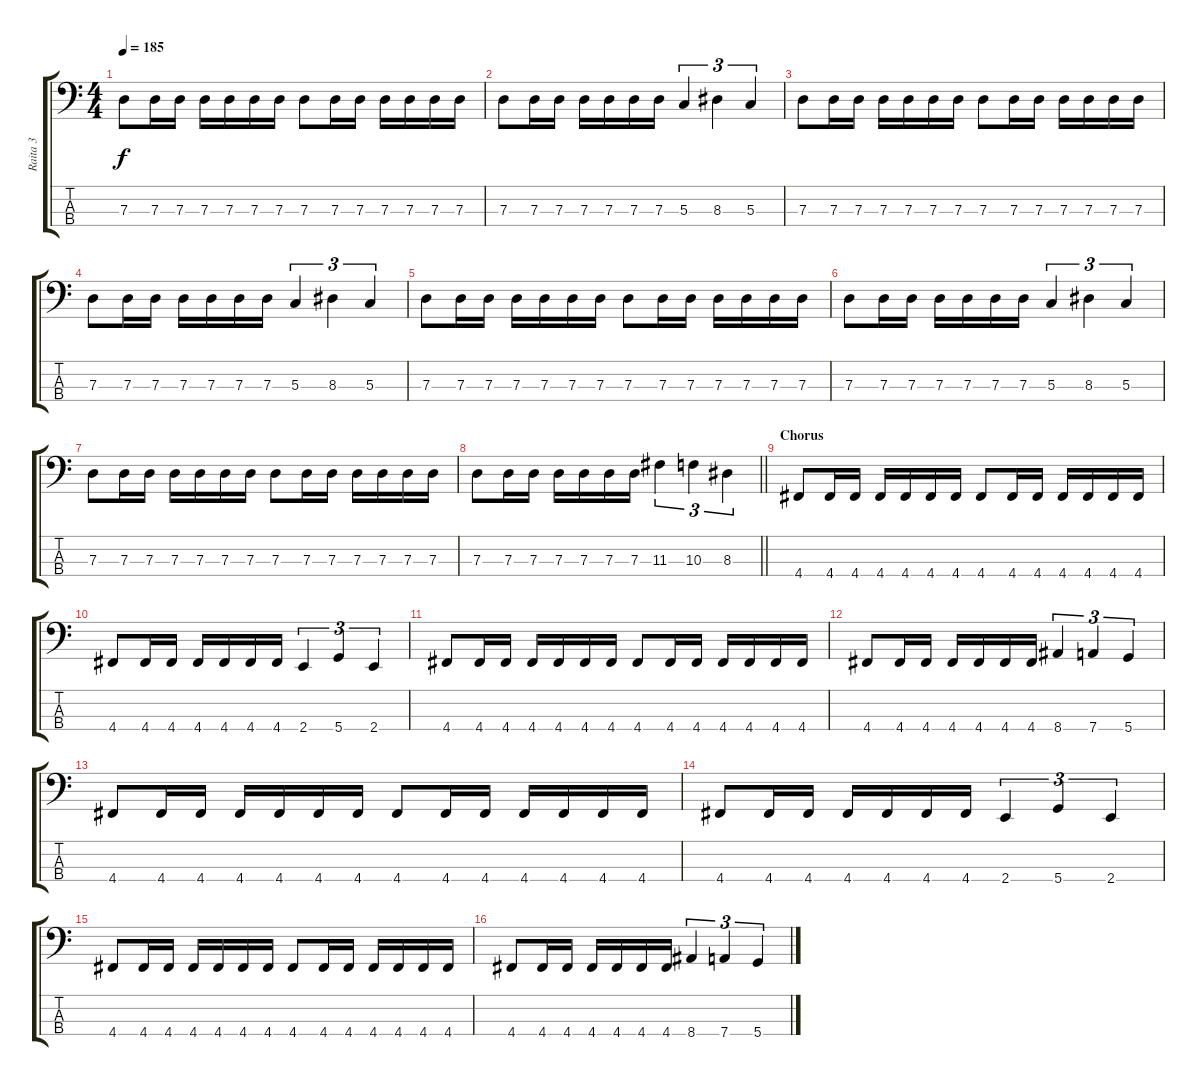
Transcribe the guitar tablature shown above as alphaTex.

\track ("Raita 3" "Raita 3") {instrument distortionguitar}
\staff {score tabs}
\tuning (F2 C2 G1 D1) {hide}
\ts (4 4)
\tempo 185
\clef f4
\ks c
7.3.8{dy f} 7.3.16 7.3.16 7.3.16 7.3.16 7.3.16 7.3.16 7.3.8 7.3.16 7.3.16 7.3.16 7.3.16 7.3.16 7.3.16 |
7.3.8 7.3.16 7.3.16 7.3.16 7.3.16 7.3.16 7.3.16 5.3.4{tu (3 2)} 8.3.4{tu (3 2)} 5.3.4{tu (3 2)} |
7.3.8 7.3.16 7.3.16 7.3.16 7.3.16 7.3.16 7.3.16 7.3.8 7.3.16 7.3.16 7.3.16 7.3.16 7.3.16 7.3.16 |
7.3.8 7.3.16 7.3.16 7.3.16 7.3.16 7.3.16 7.3.16 5.3.4{tu (3 2)} 8.3.4{tu (3 2)} 5.3.4{tu (3 2)} |
7.3.8 7.3.16 7.3.16 7.3.16 7.3.16 7.3.16 7.3.16 7.3.8 7.3.16 7.3.16 7.3.16 7.3.16 7.3.16 7.3.16 |
7.3.8 7.3.16 7.3.16 7.3.16 7.3.16 7.3.16 7.3.16 5.3.4{tu (3 2)} 8.3.4{tu (3 2)} 5.3.4{tu (3 2)} |
7.3.8 7.3.16 7.3.16 7.3.16 7.3.16 7.3.16 7.3.16 7.3.8 7.3.16 7.3.16 7.3.16 7.3.16 7.3.16 7.3.16 |
\barLineRight lightlight
7.3.8 7.3.16 7.3.16 7.3.16 7.3.16 7.3.16 7.3.16 11.3.4{tu (3 2)} 10.3.4{tu (3 2)} 8.3.4{tu (3 2)} |
\section ("" "Chorus")
4.4.8 4.4.16 4.4.16 4.4.16 4.4.16 4.4.16 4.4.16 4.4.8 4.4.16 4.4.16 4.4.16 4.4.16 4.4.16 4.4.16 |
4.4.8 4.4.16 4.4.16 4.4.16 4.4.16 4.4.16 4.4.16 2.4.4{tu (3 2)} 5.4.4{tu (3 2)} 2.4.4{tu (3 2)} |
4.4.8 4.4.16 4.4.16 4.4.16 4.4.16 4.4.16 4.4.16 4.4.8 4.4.16 4.4.16 4.4.16 4.4.16 4.4.16 4.4.16 |
4.4.8 4.4.16 4.4.16 4.4.16 4.4.16 4.4.16 4.4.16 8.4.4{tu (3 2)} 7.4.4{tu (3 2)} 5.4.4{tu (3 2)} |
4.4.8 4.4.16 4.4.16 4.4.16 4.4.16 4.4.16 4.4.16 4.4.8 4.4.16 4.4.16 4.4.16 4.4.16 4.4.16 4.4.16 |
4.4.8 4.4.16 4.4.16 4.4.16 4.4.16 4.4.16 4.4.16 2.4.4{tu (3 2)} 5.4.4{tu (3 2)} 2.4.4{tu (3 2)} |
4.4.8 4.4.16 4.4.16 4.4.16 4.4.16 4.4.16 4.4.16 4.4.8 4.4.16 4.4.16 4.4.16 4.4.16 4.4.16 4.4.16 |
4.4.8 4.4.16 4.4.16 4.4.16 4.4.16 4.4.16 4.4.16 8.4.4{tu (3 2)} 7.4.4{tu (3 2)} 5.4.4{tu (3 2)}
